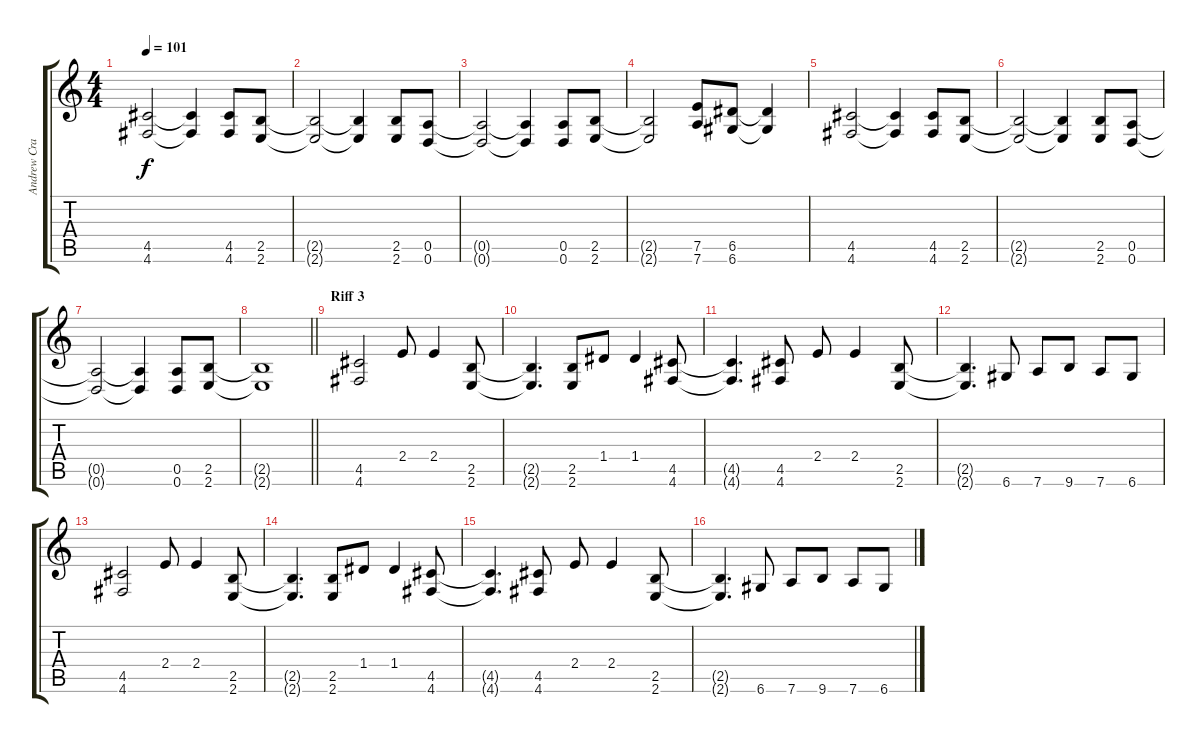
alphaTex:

\track ("Andrew Craighan (Rhythm)" "Andrew Cra") {instrument distortionguitar}
\staff {score tabs}
\tuning (E4 B3 G3 D3 A2 D2) {hide}
\ts (4 4)
\tempo 101
\clef g2
\ks c
(4.5 4.6).2{dy f} (4.5{t} 4.6{t}).4 (4.5 4.6).8 (2.5 2.6).8 |
(2.5{t} 2.6{t}).2 (2.5{t} 2.6{t}).4 (2.5 2.6).8 (0.5 0.6).8 |
(0.5{t} 0.6{t}).2 (0.5{t} 0.6{t}).4 (0.5 0.6).8 (2.5 2.6).8 |
(2.5{t} 2.6{t}).2 (7.5 7.6).8 (6.5 6.6).8 (6.5{t} 6.6{t}).4 |
(4.5 4.6).2 (4.5{t} 4.6{t}).4 (4.5 4.6).8 (2.5 2.6).8 |
(2.5{t} 2.6{t}).2 (2.5{t} 2.6{t}).4 (2.5 2.6).8 (0.5 0.6).8 |
(0.5{t} 0.6{t}).2 (0.5{t} 0.6{t}).4 (0.5 0.6).8 (2.5 2.6).8 |
\barLineRight lightlight
(2.5{t} 2.6{t}).1 |
\section ("" "Riff 3")
(4.5 4.6).2 2.4.8 2.4.4 (2.5 2.6).8 |
(2.5{t} 2.6{t}).4{d} (2.5 2.6).8{beam merge} 1.4.8 1.4.4 (4.5 4.6).8 |
(4.5{t} 4.6{t}).4{d} (4.5 4.6).8 2.4.8 2.4.4 (2.5 2.6).8 |
(2.5{t} 2.6{t}).4{d} 6.6.8 7.6.8 9.6.8 7.6.8 6.6.8 |
(4.5 4.6).2 2.4.8 2.4.4 (2.5 2.6).8 |
(2.5{t} 2.6{t}).4{d} (2.5 2.6).8{beam merge} 1.4.8 1.4.4 (4.5 4.6).8 |
(4.5{t} 4.6{t}).4{d} (4.5 4.6).8 2.4.8 2.4.4 (2.5 2.6).8 |
(2.5{t} 2.6{t}).4{d} 6.6.8 7.6.8 9.6.8 7.6.8 6.6.8
